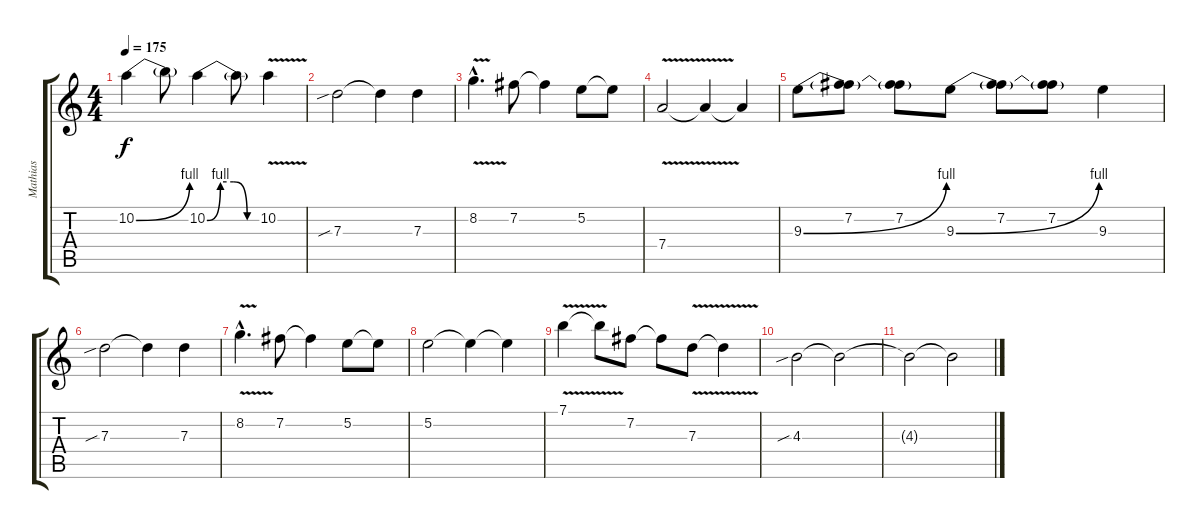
\track ("Mathias" "Mathias") {instrument distortionguitar}
\staff {score tabs}
\tuning (E4 B3 G3 D3 A2 E2) {hide}
\ts (4 4)
\tempo 175
\clef g2
\ks c
10.2{be (bend 0 0 60 4)}.4{dy f} 10.2{t}.8 10.2{be (custom 0 0 15 4 30 4 45 0 60 0)}.4 10.2{t}.8 10.2{v}.4 |
7.3{sib}.2 7.3{t}.4 7.3.4 |
8.2{v hac}.4{d} 7.2.8 7.2{t}.4 5.2.8 5.2{t}.8 |
7.4{v}.2 7.4{t}.4 7.4{t}.4 |
9.3{be (bend 0 0 60 4)}.8 (7.2 9.3{t}).8 (7.2 9.3{t}).8 9.3{be (bend 0 0 60 4)}.8 (7.2 9.3{t}).8 (7.2 9.3{t}).8 9.3.4 |
7.3{sib}.2 7.3{t}.4 7.3.4 |
8.2{v hac}.4{d} 7.2.8 7.2{t}.4 5.2.8 5.2{t}.8 |
5.2.2 5.2{t}.4 5.2{t}.4 |
7.1{v}.4 7.1{t}.8 7.2.8 7.2{t}.8 7.3{v}.8 7.3{t}.4 |
4.3{sib}.2 4.3{t}.2 |
4.3{t}.2 4.3{t}.2
